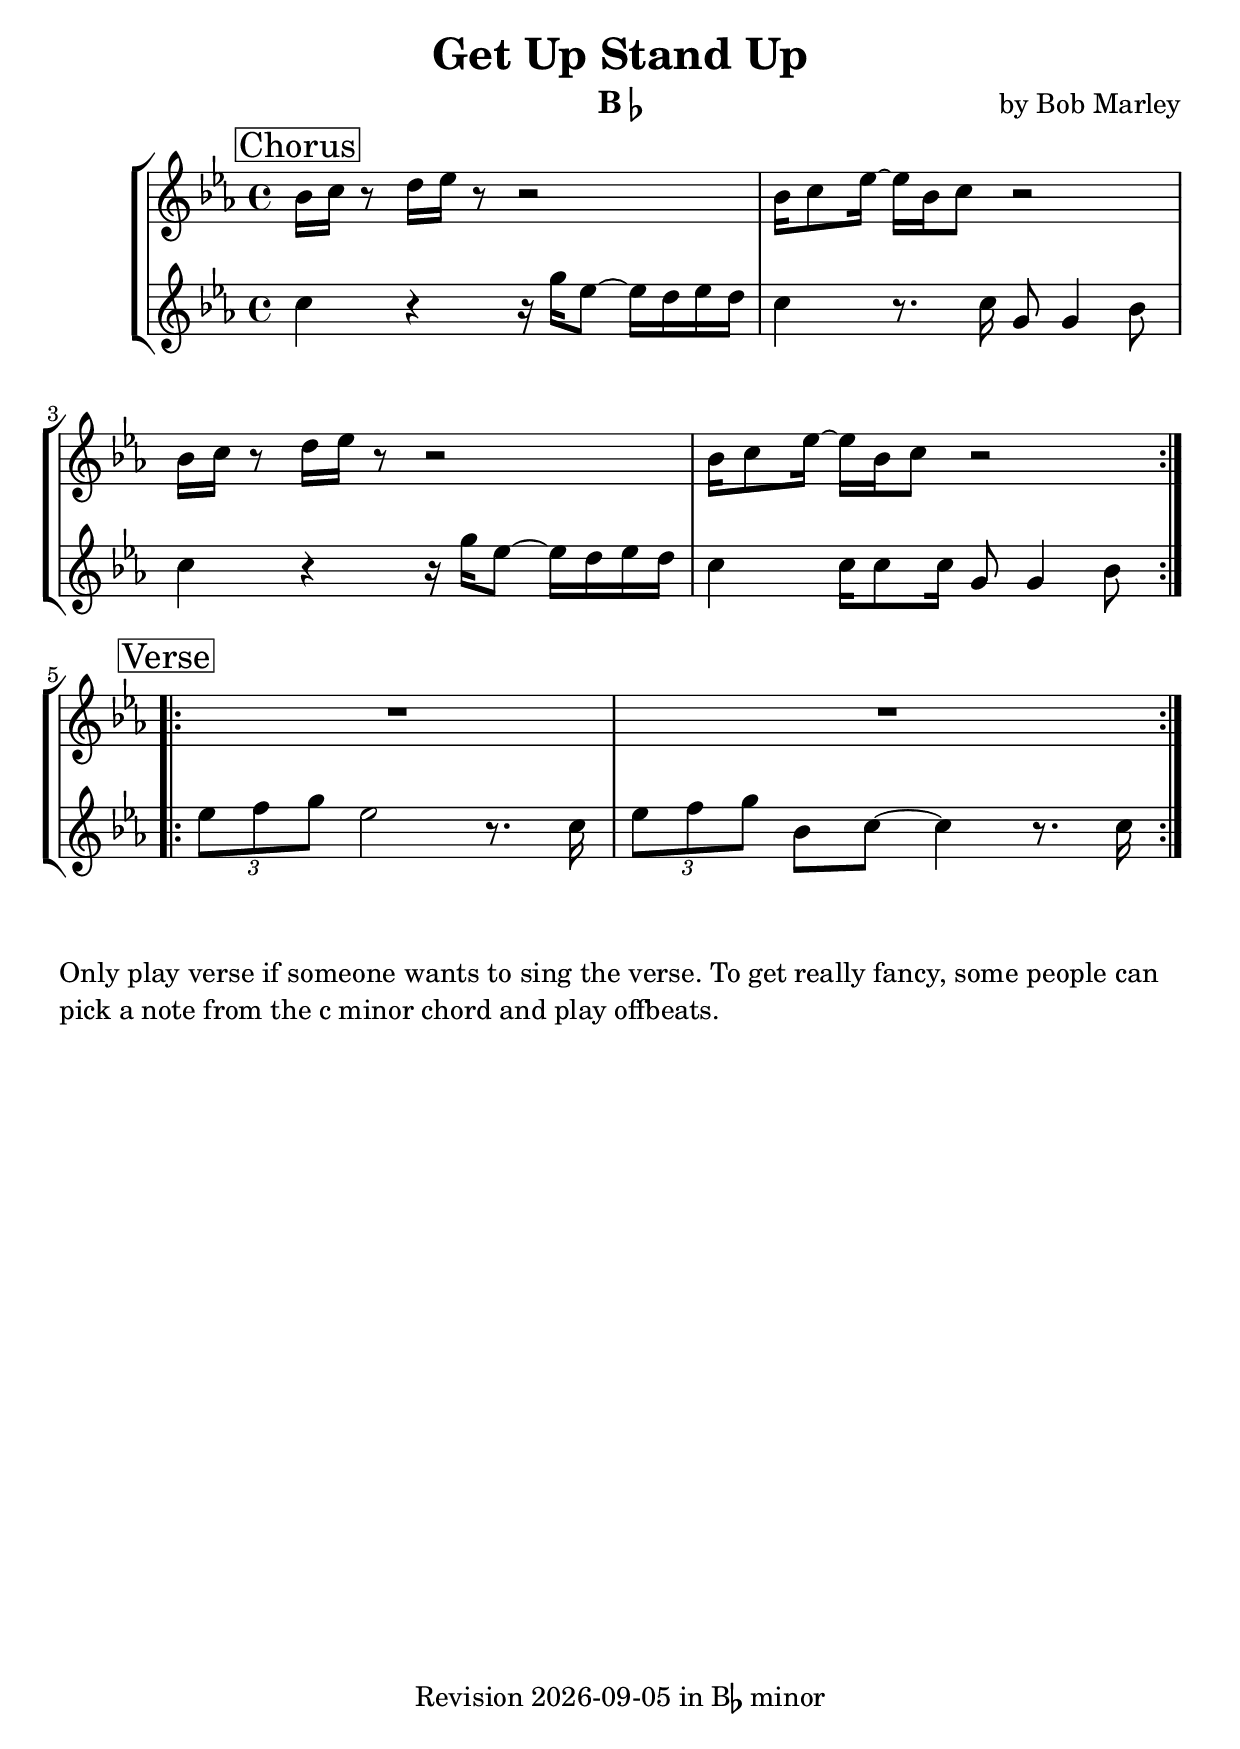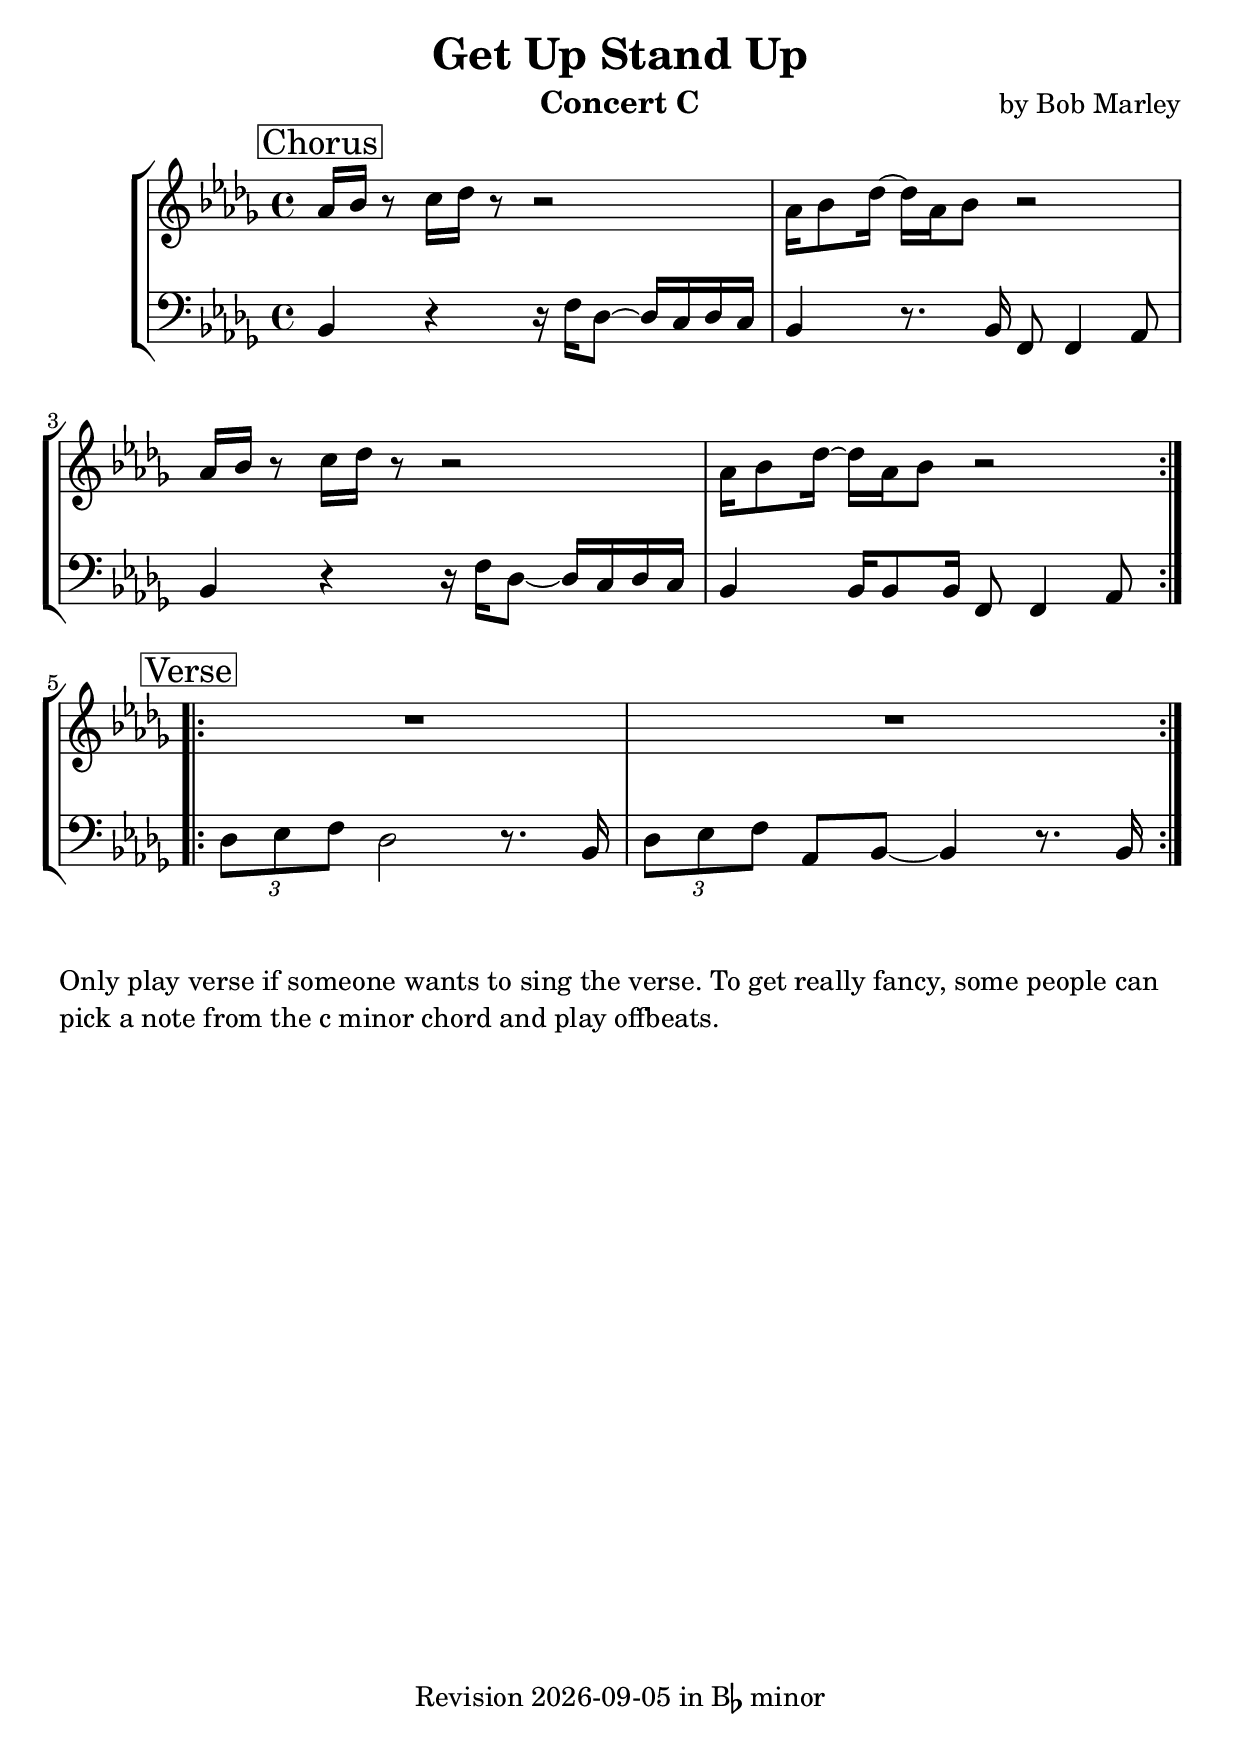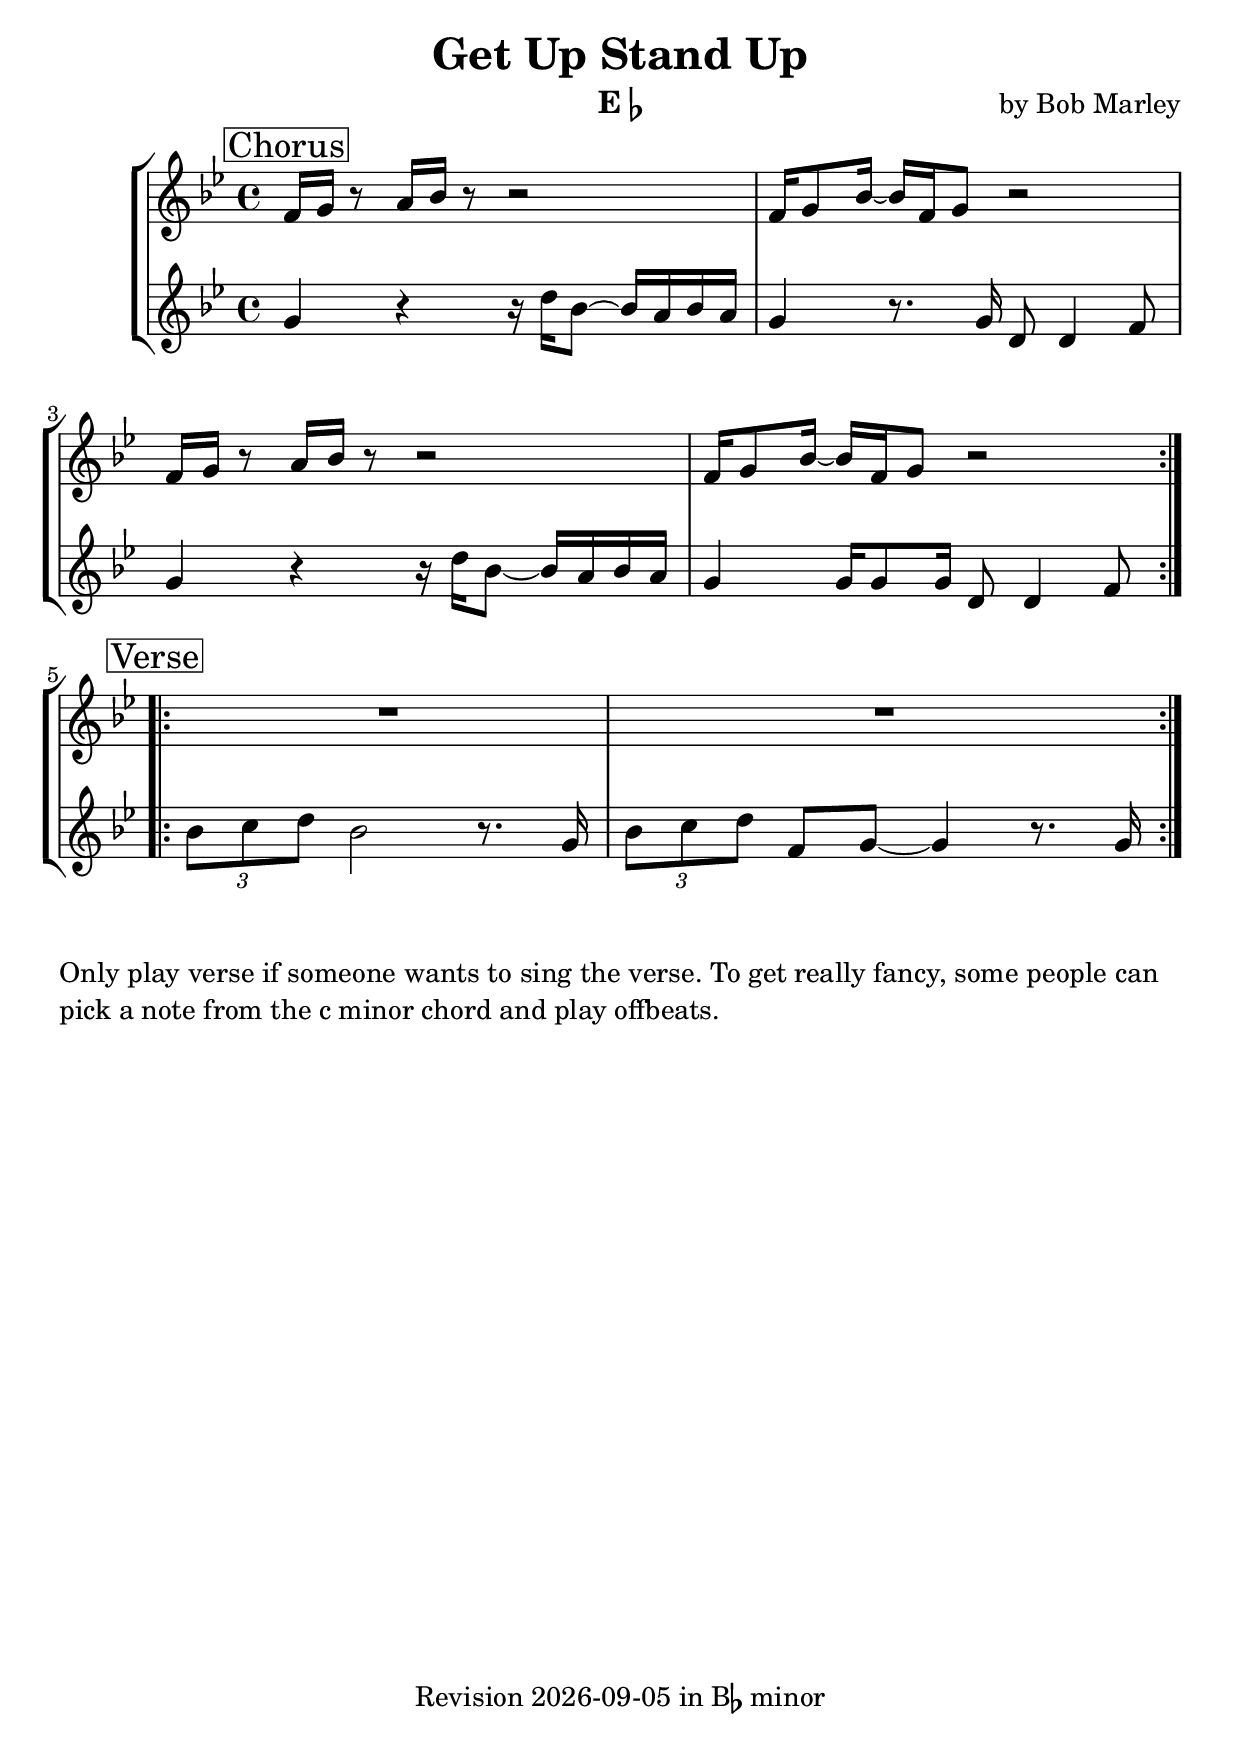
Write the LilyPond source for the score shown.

\version "2.24.4"

date = #(strftime "%Y-%m-%d" (localtime (current-time)))

revisionInfo = \markup { \concat { "Revision " \date " in B" \flat " minor" } }

title = \markup "Get Up Stand Up"
composer = \markup "by Bob Marley"

\pointAndClickOff

%%%%%%%%%%%%%%%%%
% modules
%
explanationText = \markup {
  \wordwrap {
    Only play verse if someone wants to sing the verse.

    To get really fancy, some people can pick a note from the c minor chord and play offbeats.
  }

}

melodyPart = {
  \transpose c bes {
    \key c \minor
    \relative c' {

      \break \mark \markup \box "Chorus"
      \repeat volta 2 {
        \repeat unfold 2 {
          bes16 c r8  d16 ees r8 r2 |
          bes16 c8 ees16~ees16 bes c8 r2 |
        }
      }


      \break \mark \markup \box "Verse"
      \repeat volta 4 {
        R1*2
      }

    }
  }
}

bassPart = \relative c {
  \transpose c bes {
    \key c \minor
    \relative c' {

      \break \mark \markup \box "Chorus"
      \repeat volta 2 {
        c4 r r16 g' ees8~ees16 d ees d |
        c4 r8. c16 g8 g4 bes8 |

        c4 r r16 g' ees8~ees16 d ees d |
        c4 c16 c8 c16 g8 g4 bes8 |
      }

      \break \mark \markup \box "Verse"
      \repeat volta 4 {
        \tuplet 3/2 { ees8 f g } ees2 r8. c16 |
        \tuplet 3/2 { ees8 f g } bes,8 c8~c4 r8. c16 |
      }

    }
  }
}


melodyPartC = \new Staff \melodyPart
melodyPartBb = \new Staff \transpose bes c' \melodyPart
melodyPartEb = \new Staff \transpose ees c \melodyPart

bassC = \new Staff { \clef bass \transpose c c,, \bassPart }
bassBb = \new Staff { \clef treble \transpose bes c' \bassPart }
bassEb = \new Staff { \clef treble \transpose ees c \bassPart }

#(set-global-staff-size 24)

\book {
  \bookOutputName "get-up-stand-up-c"
  \header {
    title = \title
    composer = \composer
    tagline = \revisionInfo
    instrument = "Concert C" 
  }
  \score {
    <<
      \new StaffGroup <<
        \melodyPartC
        \bassC
      >>
    >>
    \layout {}
  }

  \explanationText
}

\book {
  \bookOutputName "get-up-stand-up-b-flat"
  \header {
    title = \title
    composer = \composer
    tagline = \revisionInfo
    instrument = \markup { B\flat }
  }
  \score {
    <<
      \new StaffGroup <<
        \melodyPartBb
        \bassBb
      >>
    >>
    \layout {}
  }

  \explanationText
}

\book {
  \bookOutputName "get-up-stand-up-e-flat"
  \header {
    title = \title
    composer = \composer
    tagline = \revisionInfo
    instrument = \markup { E\flat }
  }
  \score {
    <<
      \new StaffGroup <<
        \melodyPartEb
        \bassEb
      >>
    >>
    \layout {}
  }

  \explanationText
}
